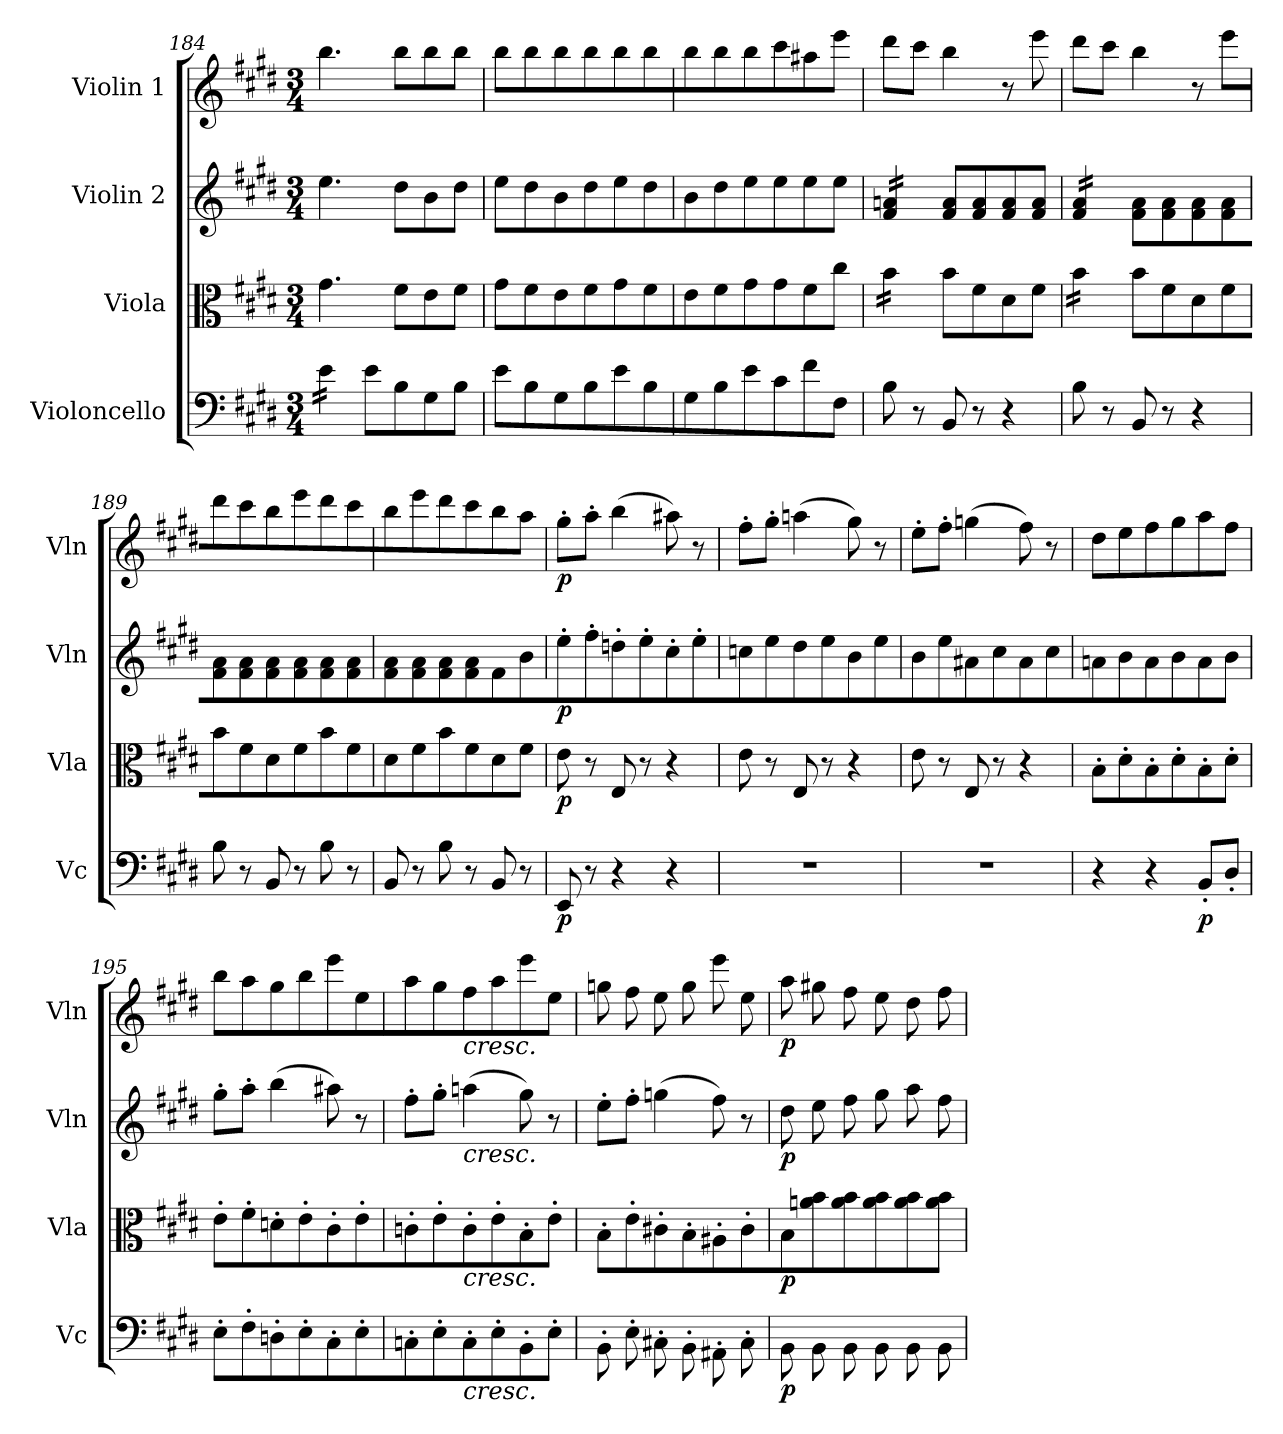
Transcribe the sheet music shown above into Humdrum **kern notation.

**kern	**dynam	**kern	**dynam	**kern	**dynam	**kern	**dynam
*part4	*part4	*part3	*part3	*part2	*part2	*part1	*part1
*staff4	*staff4	*staff3	*staff3	*staff2	*staff2	*staff1	*staff1
*I"Violoncello	*	*I"Viola	*	*I"Violin 2	*	*I"Violin 1	*
*I'Vc	*	*I'Vla	*	*I'Vln	*	*I'Vln	*
*clefF4	*	*clefC3	*	*clefG2	*	*clefG2	*
*k[f#c#g#d#]	*	*k[f#c#g#d#]	*	*k[f#c#g#d#]	*	*k[f#c#g#d#]	*
*M3/4	*	*M3/4	*	*M3/4	*	*M3/4	*
=184	=184	=184	=184	=184	=184	=184	=184
*tremolo	*	*	*	*	*	*	*
16e\LL	.	4.g#\	.	4.ee\	.	4.bb\	.
16e\	.	.	.	.	.	.	.
16e\	.	.	.	.	.	.	.
16e\JJ	.	.	.	.	.	.	.
*Xtremolo	*	*	*	*	*	*	*
8e\L	.	.	.	.	.	.	.
8B\	.	8f#\L	.	8dd#\L	.	8bb\L	.
8G#\	.	8e\	.	8b\	.	8bb\	.
8B\J	.	8f#\J	.	8dd#\J	.	8bb\J	.
!!LO:LB:g=z
=185	=185	=185	=185	=185	=185	=185	=185
8e\L	.	8g#\L	.	8ee\L	.	8bb\L	.
8B\	.	8f#\	.	8dd#\	.	8bb\	.
8G#\	.	8e\	.	8b\	.	8bb\	.
8B\	.	8f#\	.	8dd#\	.	8bb\	.
8e\	.	8g#\	.	8ee\	.	8bb\	.
8B\	.	8f#\	.	8dd#\	.	8bb\	.
=186	=186	=186	=186	=186	=186	=186	=186
8G#\	.	8e\	.	8b\	.	8bb\	.
8B\	.	8f#\	.	8dd#\	.	8bb\	.
8e\	.	8g#\	.	8ee\	.	8bb\	.
8c#\	.	8g#\	.	8ee\	.	8ccc#\	.
8f#\	.	8f#\	.	8ee\	.	8aa#X\	.
8F#\J	.	8cc#\J	.	8ee\J	.	8eee\J	.
!!LO:LB:g=z
=187	=187	=187	=187	=187	=187	=187	=187
*	*	*tremolo	*	*	*	*	*
*	*	*	*	*tremolo	*	*	*
8B\	.	16b\LL	.	16f#/ 16an/LL	.	8ddd#\L	.
.	.	16b\	.	16f#/ 16an/	.	.	.
8r	.	16b\	.	16f#/ 16an/	.	8ccc#\J	.
.	.	16b\JJ	.	16f#/ 16an/JJ	.	.	.
*	*	*	*	*Xtremolo	*	*	*
*	*	*Xtremolo	*	*	*	*	*
8BB/	.	8b\L	.	8f#/ 8a/L	.	4bb\	.
8r	.	8f#\	.	8f#/ 8a/	.	.	.
4r	.	8d#\	.	8f#/ 8a/	.	8r	.
.	.	8f#\J	.	8f#/ 8a/J	.	8eee\	.
=188	=188	=188	=188	=188	=188	=188	=188
*	*	*tremolo	*	*	*	*	*
*	*	*	*	*tremolo	*	*	*
8B\	.	16b\LL	.	16f#/ 16a/LL	.	8ddd#\L	.
.	.	16b\	.	16f#/ 16a/	.	.	.
8r	.	16b\	.	16f#/ 16a/	.	8ccc#\J	.
.	.	16b\JJ	.	16f#/ 16a/JJ	.	.	.
*	*	*	*	*Xtremolo	*	*	*
*	*	*Xtremolo	*	*	*	*	*
8BB/	.	8b\L	.	8f#\ 8a\L	.	4bb\	.
8r	.	8f#\	.	8f#\ 8a\	.	.	.
4r	.	8d#\	.	8f#\ 8a\	.	8r	.
.	.	8f#\	.	8f#\ 8a\	.	8eee\L	.
=189	=189	=189	=189	=189	=189	=189	=189
8B\	.	8b\	.	8f#\ 8a\	.	8ddd#\	.
8r	.	8f#\	.	8f#\ 8a\	.	8ccc#\	.
8BB/	.	8d#\	.	8f#\ 8a\	.	8bb\	.
8r	.	8f#\	.	8f#\ 8a\	.	8eee\	.
8B\	.	8b\	.	8f#\ 8a\	.	8ddd#\	.
8r	.	8f#\	.	8f#\ 8a\	.	8ccc#\	.
=190	=190	=190	=190	=190	=190	=190	=190
8BB/	.	8d#\	.	8f#\ 8a\	.	8bb\	.
8r	.	8f#\	.	8f#\ 8a\	.	8eee\	.
8B\	.	8b\	.	8f#\ 8a\	.	8ddd#\	.
8r	.	8f#\	.	8f#\ 8a\	.	8ccc#\	.
8BB/	.	8d#\	.	8f#\	.	8bb\	.
8r	.	8f#\J	.	8b\	.	8aa\J	.
=191	=191	=191	=191	=191	=191	=191	=191
!	!LO:DY:b	!	!LO:DY:b	!	!LO:DY:b	!	!LO:DY:b
8EE/	p	8e\	p	8ee'\	p	8gg#'\L	p
8r	.	8r	.	8ff#'\	.	8aa'\J	.
4r	.	8E/	.	8ddn'\	.	(4bb\	.
.	.	8r	.	8ee'\	.	.	.
4r	.	4r	.	8cc#'\	.	8aa#X\)	.
.	.	.	.	8ee'\	.	8r	.
=192	=192	=192	=192	=192	=192	=192	=192
2.r	.	8e\	.	8ccn\	.	8ff#'\L	.
.	.	8r	.	8ee\	.	8gg#'\J	.
.	.	8E/	.	8dd#\	.	(4aan\	.
.	.	8r	.	8ee\	.	.	.
.	.	4r	.	8b\	.	8gg#\)	.
.	.	.	.	8ee\	.	8r	.
=193	=193	=193	=193	=193	=193	=193	=193
2.r	.	8e\	.	8b\	.	8ee'\L	.
.	.	8r	.	8ee\	.	8ff#'\J	.
.	.	8E/	.	8a#X\	.	(4ggn\	.
.	.	8r	.	8cc#\	.	.	.
.	.	4r	.	8a#\	.	8ff#\)	.
.	.	.	.	8cc#\	.	8r	.
=194	=194	=194	=194	=194	=194	=194	=194
4r	.	8B'\L	.	8an\	.	8dd#\L	.
.	.	8d#'\	.	8b\	.	8ee\	.
4r	.	8B'\	.	8a\	.	8ff#\	.
.	.	8d#'\	.	8b\	.	8gg#\	.
!	!LO:DY:b	!	!	!	!	!	!
8BB'/L	p	8B'\	.	8a\	.	8aa\	.
8D#'/J	.	8d#'\J	.	8b\J	.	8ff#\J	.
!!LO:LB:g=z
=195	=195	=195	=195	=195	=195	=195	=195
8E'\L	.	8e'\L	.	8gg#'\L	.	8bb\L	.
8F#'\	.	8f#'\	.	8aa'\J	.	8aa\	.
8Dn'\	.	8dn'\	.	(4bb\	.	8gg#\	.
8E'\	.	8e'\	.	.	.	8bb\	.
8C#'\	.	8c#'\	.	8aa#X\)	.	8eee\	.
8E'\	.	8e'\	.	8r	.	8ee\	.
=196	=196	=196	=196	=196	=196	=196	=196
8Cn'\	.	8cn'\	.	8ff#'\L	.	8aa\	.
8E'\	.	8e'\	.	8gg#'\J	.	8gg#\	.
!	!	!	!	!	!	!LO:TX:b:i:t=cresc.	!
!	!	!	!	!LO:TX:b:i:t=cresc.	!	!	!
!	!	!LO:TX:b:i:t=cresc.	!	!	!	!	!
!LO:TX:b:i:t=cresc.	!	!	!	!	!	!	!
8C'\	.	8c'\	.	(4aan\	.	8ff#\	.
8E'\	.	8e'\	.	.	.	8aa\	.
8BB'\	.	8B'\	.	8gg#\)	.	8eee\	.
8E'\J	.	8e'\J	.	8r	.	8ee\J	.
!!LO:PB:g=z
=197	=197	=197	=197	=197	=197	=197	=197
8BB'\L	.	8B'\L	.	8ee'\L	.	8ggn\L	.
8E'\	.	8e'\	.	8ff#'\J	.	8ff#\	.
8C#X'\	.	8c#X'\	.	(4ggn\	.	8ee\	.
8BB'\	.	8B'\	.	.	.	8gg\	.
8AA#X'\	.	8A#X'\	.	8ff#\)	.	8eee\	.
8C#'\	.	8c#'\	.	8r	.	8ee\	.
=198	=198	=198	=198	=198	=198	=198	=198
!	!LO:DY:b	!	!LO:DY:b	!	!LO:DY:b	!	!LO:DY:b
8BB\	p	8B\	p	8dd#\L	p	8aa\	p
8BB\	.	8an\ 8b\	.	8ee\	.	8gg#X\	.
8BB\	.	8a\ 8b\	.	8ff#\	.	8ff#\	.
8BB\	.	8a\ 8b\	.	8gg#\	.	8ee\	.
8BB\	.	8a\ 8b\	.	8aa\	.	8dd#\	.
8BB\	.	8a\ 8b\J	.	8ff#\	.	8ff#\	.
=	=	=	=	=	=	=	=
*-	*-	*-	*-	*-	*-	*-	*-
